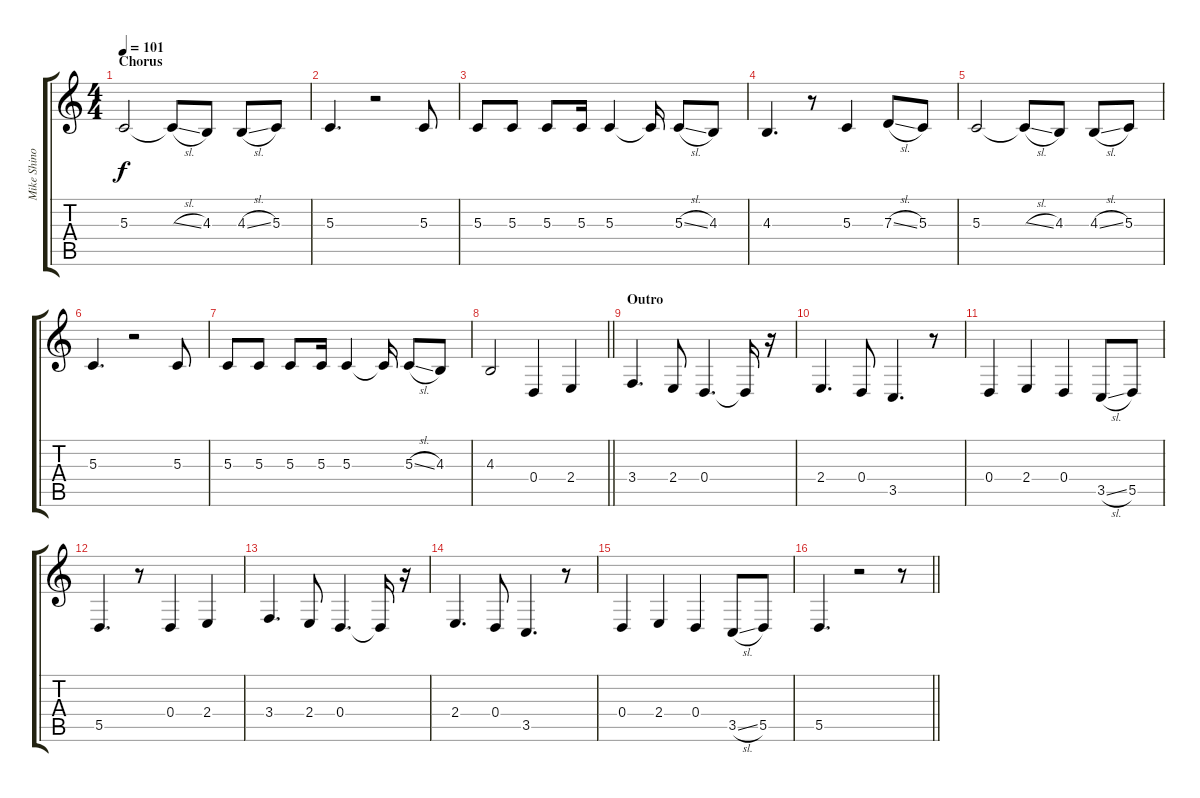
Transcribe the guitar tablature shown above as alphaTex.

\track ("Mike Shinoda" "Mike Shino") {instrument synthbrass1}
\staff {score tabs}
\tuning (E4 B3 G3 D3 A2 D2) {hide}
\ts (4 4)
\section ("" "Chorus")
\tempo 101
\clef g2
\ks c
5.3.2{dy f} 5.3{sl t}.8 4.3.8 4.3{sl}.8 5.3.8 |
5.3.4{d} r.2 5.3.8 |
5.3.8 5.3.8 5.3.8 5.3.16 5.3.4 5.3{t}.16 5.3{sl}.8 4.3.8 |
4.3.4{d} r.8 5.3.4 7.3{sl}.8 5.3.8 |
5.3.2 5.3{sl t}.8 4.3.8 4.3{sl}.8 5.3.8 |
5.3.4{d} r.2 5.3.8 |
5.3.8 5.3.8 5.3.8 5.3.16 5.3.4 5.3{t}.16 5.3{sl}.8 4.3.8 |
\barLineRight lightlight
4.3.2 0.4.4 2.4.4 |
\section ("" "Outro")
3.4.4{d} 2.4.8 0.4.4{d} 0.4{t}.16 r.16 |
2.4.4{d} 0.4.8 3.5.4{d} r.8 |
0.4.4 2.4.4 0.4.4 3.5{sl}.8 5.5.8 |
5.5.4{d} r.8 0.4.4 2.4.4 |
3.4.4{d} 2.4.8 0.4.4{d} 0.4{t}.16 r.16 |
2.4.4{d} 0.4.8 3.5.4{d} r.8 |
0.4.4 2.4.4 0.4.4 3.5{sl}.8 5.5.8 |
\barLineRight lightlight
5.5.4{d} r.2 r.8
